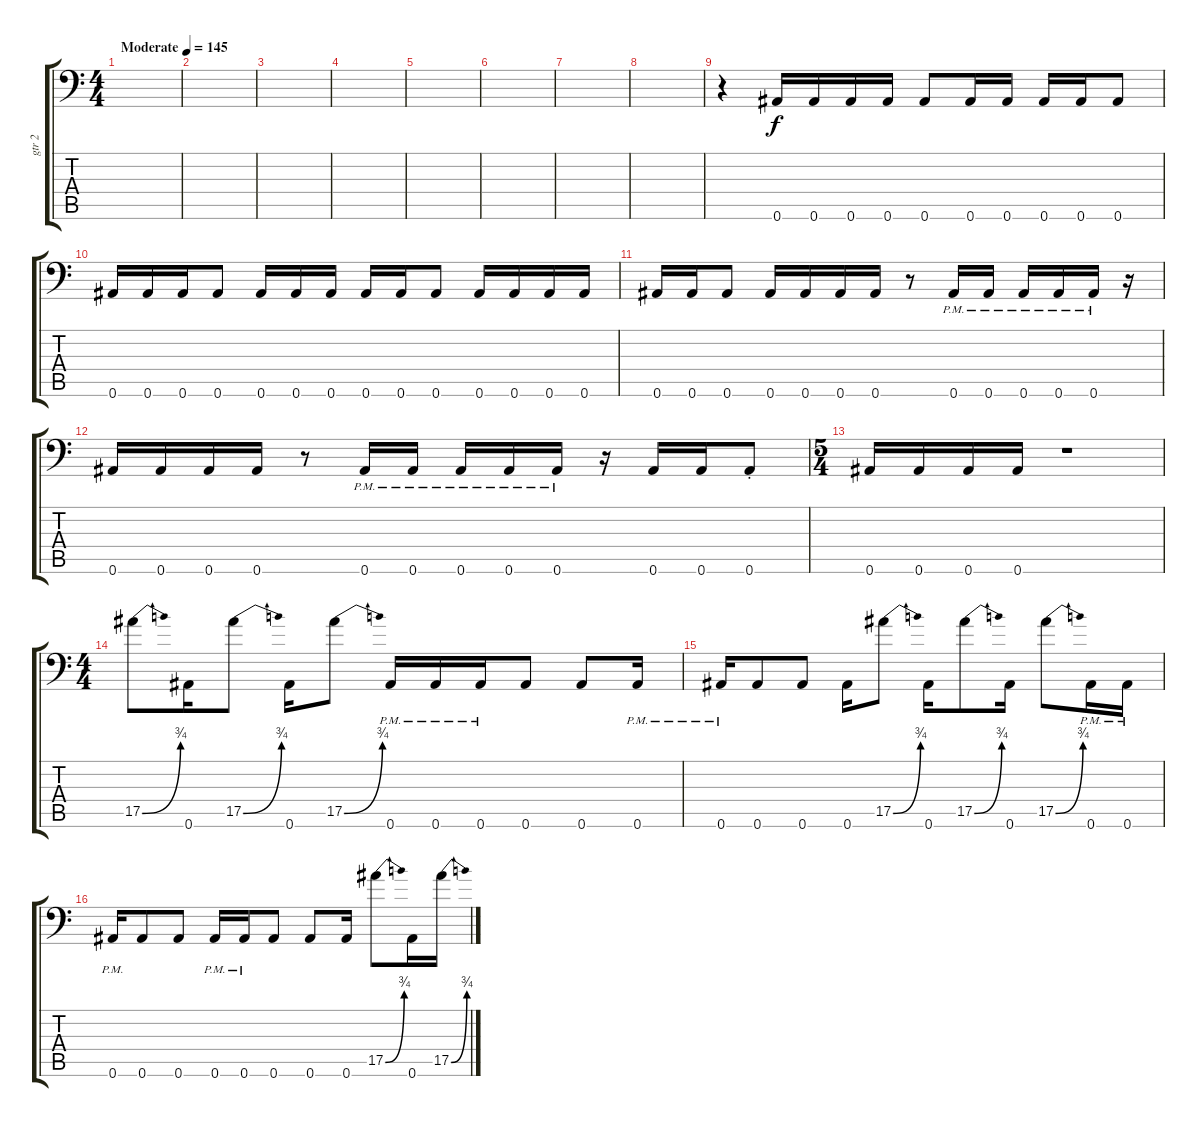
\track ("gtr 2" "gtr 2") {instrument distortionguitar}
\staff {score tabs}
\tuning (C4 G3 Eb3 Bb2 F2 Bb1) {hide}
\ts (4 4)
\tempo (145 "Moderate")
\clef f4
\ks c
|
|
|
|
|
|
|
|
r.4 0.6.16 0.6.16 0.6.16 0.6.16 0.6.8 0.6.16 0.6.16 0.6.16 0.6.16 0.6.8 |
0.6.16 0.6.16 0.6.16 0.6.8 0.6.16 0.6.16 0.6.16 0.6.16 0.6.16 0.6.8 0.6.16 0.6.16 0.6.16 0.6.16 |
0.6.16 0.6.16 0.6.8 0.6.16 0.6.16 0.6.16 0.6.16 r.8 0.6{pm}.16 0.6{pm}.16 0.6{pm}.16 0.6{pm}.16 0.6{pm}.16 r.16 |
0.6.16 0.6.16 0.6.16 0.6.16 r.8 0.6{pm}.16 0.6{pm}.16 0.6{pm}.16 0.6{pm}.16 0.6{pm}.16 r.16 0.6.16 0.6.16 0.6{st}.8 |
\ts (5 4)
0.6.16 0.6.16 0.6.16 0.6.16 r.1 |
\ts (4 4)
17.5{be (bend 0 0 60 3)}.8 0.6.16 17.5{be (bend 0 0 60 3)}.8 0.6.16 17.5{be (bend 0 0 60 3)}.8 0.6{pm}.16 0.6{pm}.16 0.6{pm}.16 0.6.8 0.6.8 0.6{pm}.16 |
0.6{pm}.16 0.6.8 0.6.8 0.6.16 17.5{be (bend 0 0 60 3)}.8 0.6.16 17.5{be (bend 0 0 60 3)}.8 0.6.16 17.5{be (bend 0 0 60 3)}.8 0.6{pm}.16 0.6{pm}.16 |
0.6{pm}.16 0.6.8 0.6.8 0.6{pm}.16 0.6{pm}.16 0.6.8 0.6.8 0.6.16 17.5{be (bend 0 0 60 3)}.8 0.6.16 17.5{be (bend 0 0 60 3)}.16
